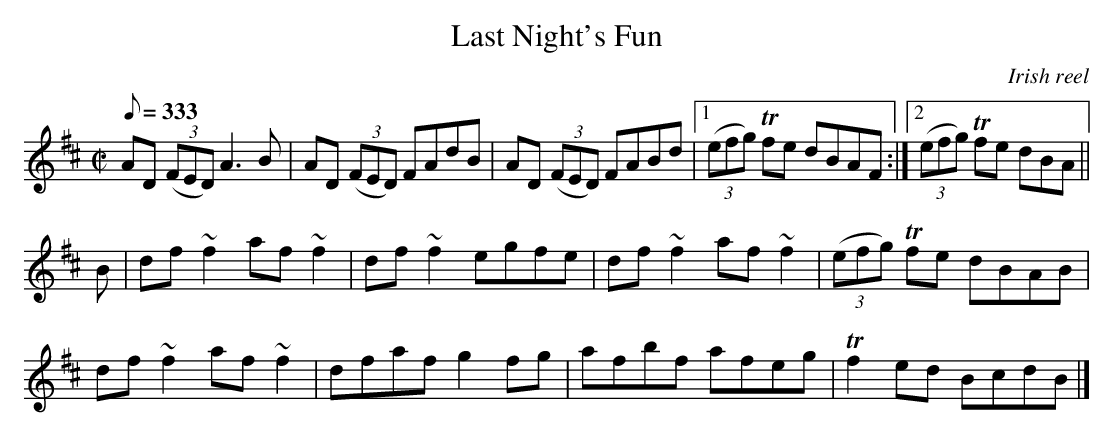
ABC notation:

X:1
T:Last Night's Fun
O:Irish reel
L:1/8
Q:333
M:C|
K:D
AD (3(FED) A3 B|AD (3(FED) FAdB|AD (3(FED) FABd|\[1(3(efg) Tfe dBAF:|[2(3(efg) Tfe dBA||
B|df ~f2 af ~f2|df ~f2 egfe|df ~f2 af ~f2|(3(efg) Tfe dBAB|
df ~f2 af ~f2|dfaf g2 fg|afbf afeg|Tf2 ed BcdB|]
